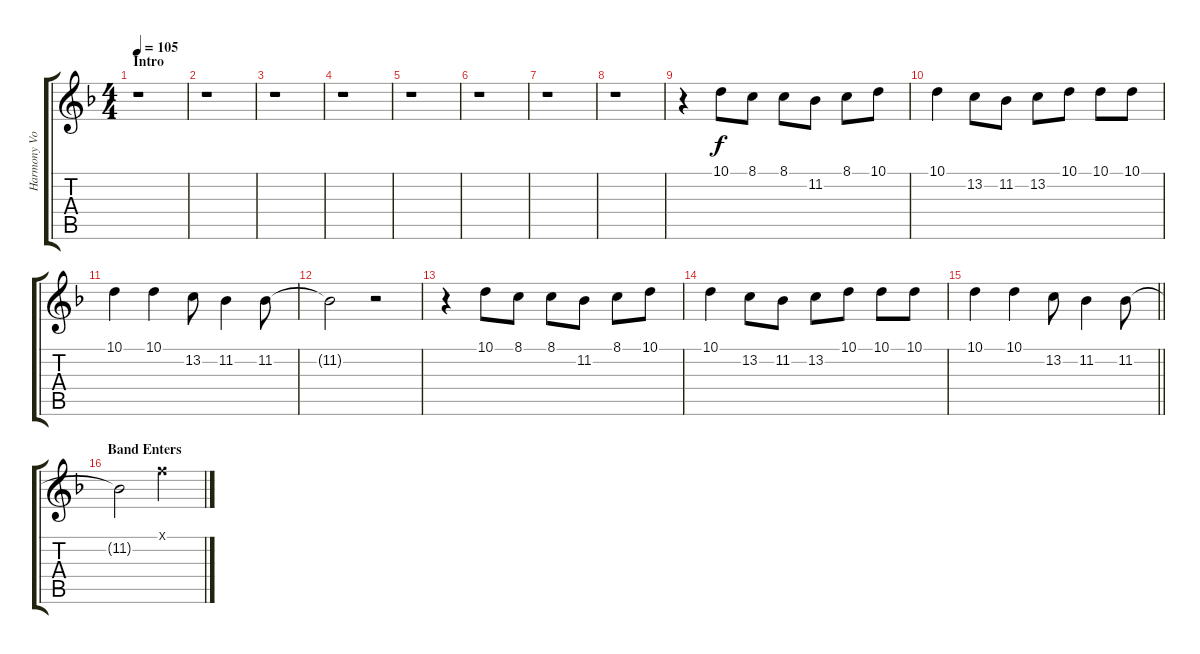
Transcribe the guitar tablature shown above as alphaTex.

\track ("Harmony Vocal" "Harmony Vo") {instrument lead6voice}
\staff {score tabs}
\tuning (E4 B3 G3 D3 A2 E2) {hide}
\ts (4 4)
\section ("" "Intro")
\tempo 105
\clef g2
\ks f
r.1{dy f instrument lead6voice} |
r.1 |
r.1 |
r.1 |
r.1 |
r.1 |
r.1 |
r.1 |
r.4 10.1.8 8.1.8 8.1.8 11.2.8 8.1.8 10.1.8 |
10.1.4 13.2.8 11.2.8 13.2.8 10.1.8 10.1.8 10.1.8 |
10.1.4 10.1.4 13.2.8 11.2.4 11.2.8 |
11.2{t}.2 r.2 |
r.4 10.1.8 8.1.8 8.1.8 11.2.8 8.1.8 10.1.8 |
10.1.4 13.2.8 11.2.8 13.2.8 10.1.8 10.1.8 10.1.8 |
\barLineRight lightlight
10.1.4 10.1.4 13.2.8 11.2.4 11.2.8 |
\section ("" "Band Enters")
11.2{t}.2 13.1{x}.2
